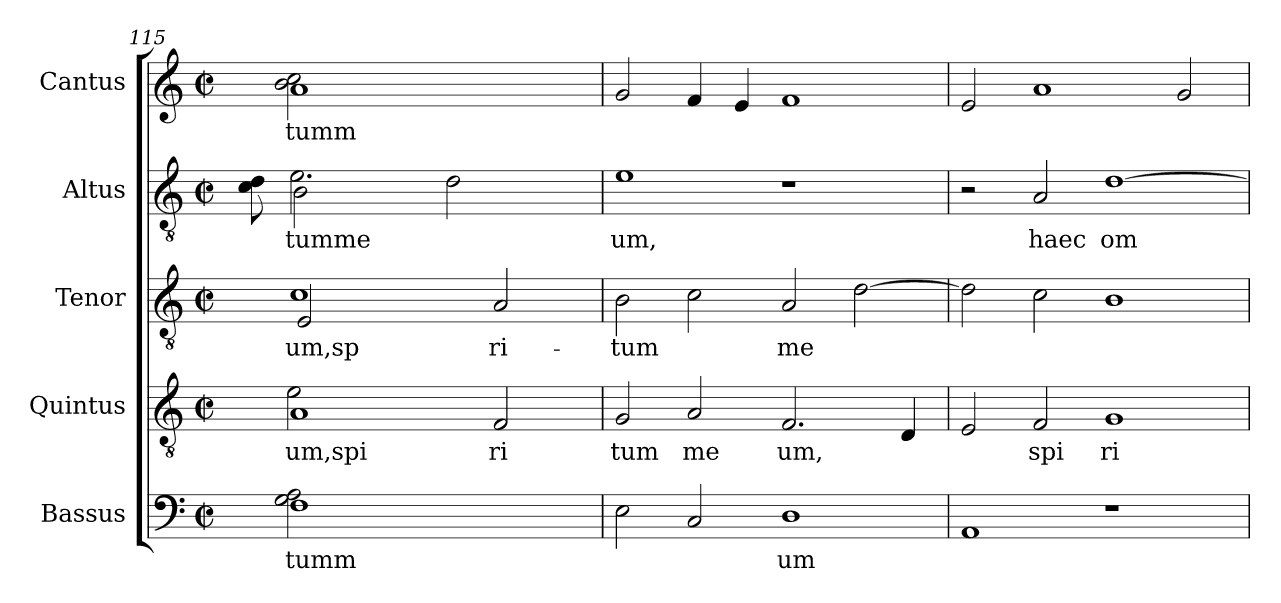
**kern	**text	**kern	**text	**kern	**text	**kern	**text	**kern	**text
*part5	*part5	*part4	*part4	*part3	*part3	*part2	*part2	*part1	*part1
*staff5	*staff5	*staff4	*staff4	*staff3	*staff3	*staff2	*staff2	*staff1	*staff1
*I"Bassus	*	*I"Quintus	*	*I"Tenor	*	*I"Altus	*	*I"Cantus	*
*clefF4	*	*clefGv2	*	*clefGv2	*	*clefGv2	*	*clefG2	*
*k[]	*	*k[]	*	*k[]	*	*k[]	*	*k[]	*
*C:	*	*C:	*	*C:	*	*C:	*	*C:	*
*M2/2	*	*M2/2	*	*M2/2	*	*M2/2	*	*M2/2	*
*met(c|)	*	*met(c|)	*	*met(c|)	*	*met(c|)	*	*met(c|)	*
=115	=115	=115	=115	=115	=115	=115	=115	=115	=115
*^	*	*	*	*	*	*	*	*	*
!	!	!LO:LY:b:cj	!	!LO:LY:b:cj	!	!LO:LY:b:cj	!	!LO:LY:b:cj	!	!LO:LY:b:cj
*	*	*	*^	*	*^	*	*^	*	*^	*
*	*	*	*	*	*	*	*	*	*	*^	*	*	*	*
1F	2A\ 2G\	-tumm	1A	2e\	um,spi	1c	2E/	-um,sp	2.e\	2B\	8d\ 8c\	tumme	1a	2cc\ 2b\	-tumm
.	.	.	.	.	.	.	.	.	.	.	4ryy	.	.	.	.
.	.	.	.	.	.	.	.	.	.	.	1ryy	.	.	.	.
.	2ryy	.	.	1ryy	.	.	1ryy	.	.	4ryy	.	.	.	2ryy	.
!	!	!	!	!	!	!	!	!	!	!	!	!LO:LY:b:cj	!	!	!
.	.	.	.	.	.	.	.	.	2d\	2.ryy	.	.	.	.	.
!	!	!	!	!	!LO:LY:b:cj	!	!	!LO:LY:b:cj	!	!	!	!	!	!	!
2ryy	2ryy	.	2F/	.	ri	2A/	.	ri-	.	.	.	.	2ryy	2ryy	.
.	.	.	.	.	.	.	.	.	4ryy	.	.	.	.	.	.
.	.	.	.	.	.	.	.	.	.	.	8ryy	.	.	.	.
*v	*v	*	*	*	*	*v	*v	*	*	*	*	*	*v	*v	*
*	*	*v	*v	*	*	*	*	*	*	*	*	*
!!LO:PB:g=z
=116	=116	=116	=116	=116	=116	=116	=116	=116	=116	=116	=116
!	!LO:LY:b:cj	!	!LO:LY:b:cj	!	!LO:LY:b:cj	!	!	!	!LO:LY:b:cj	!	!LO:LY:b:cj
*	*	*	*	*	*	*v	*v	*v	*	*	*
2E\	-	2G/	tum	2B\	-tum	1e	um,	2g/	.
!	!LO:LY:b:cj	!	!LO:LY:b:cj	!	!LO:LY:b:cj	!	!	!	!LO:LY:b:cj
2C/	--	2A/	me	2c\	.	.	.	4f/	.
!	!	!	!	!	!	!	!	!	!LO:LY:b:cj
.	.	.	.	.	.	.	.	4e/	.
!	!LO:LY:b:cj	!	!LO:LY:b:cj	!	!LO:LY:b:cj	!	!	!	!LO:LY:b:cj
1D	-um	2.F/	um,	2A/	me	1r	.	1f	.
!	!	!	!	!	!LO:LY:b:cj	!	!	!	!
.	.	.	.	[>2d\	.	.	.	.	.
!	!	!	!LO:LY:b:cj	!	!	!	!	!	!
.	.	4D/	.	.	.	.	.	.	.
=117	=117	=117	=117	=117	=117	=117	=117	=117	=117
!	!LO:LY:b:cj	!	!LO:LY:b:cj	!	!LO:LY:b:cj	!	!	!	!LO:LY:b:cj
1AA	.	2E/	.	2d\]	.	2r	.	2e/	.
!	!	!	!LO:LY:b:cj	!	!LO:LY:b:cj	!	!LO:LY:b:cj	!	!LO:LY:b:cj
.	.	2F/	spi	2c\	.	2A/	haec	1a	.
!	!	!	!LO:LY:b:cj	!	!LO:LY:b:cj	!	!LO:LY:b:cj	!	!
1r	.	1G	ri	1B	.	[>1d	om	.	.
!	!	!	!	!	!	!	!	!	!LO:LY:b:cj
.	.	.	.	.	.	.	.	2g/	.
=	=	=	=	=	=	=	=	=	=
*-	*-	*-	*-	*-	*-	*-	*-	*-	*-
